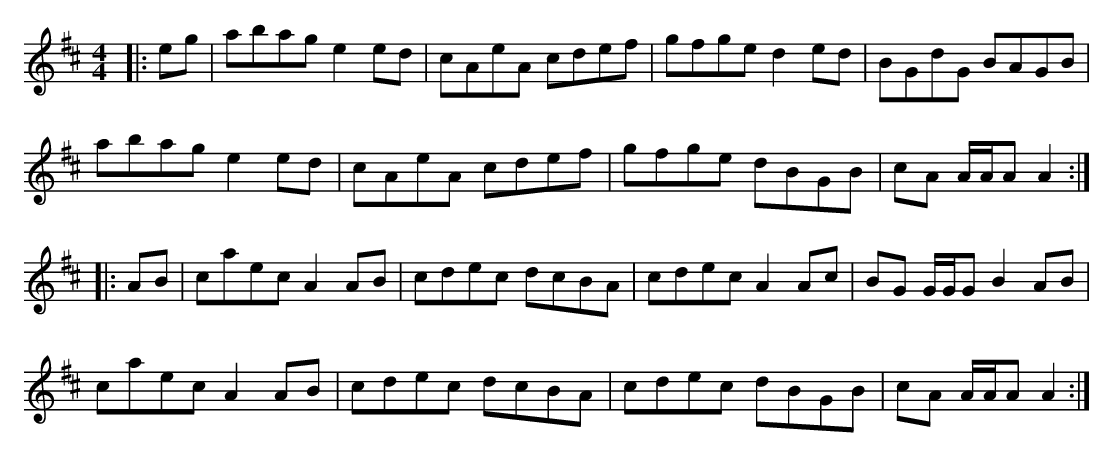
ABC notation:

X:1
M:4/4
K:Amix
|:eg|abag e2 ed|cAeA cdef|gfge d2 ed|BGdG BAGB|
abag e2 ed|cAeA cdef|gfge dBGB|cA A/A/A A2:|
|:AB|caec A2 AB|cdec dcBA|cdec A2 Ac|BG G/G/G B2 AB|
caec A2 AB|cdec dcBA|cdec dBGB|cA A/A/A A2:|
